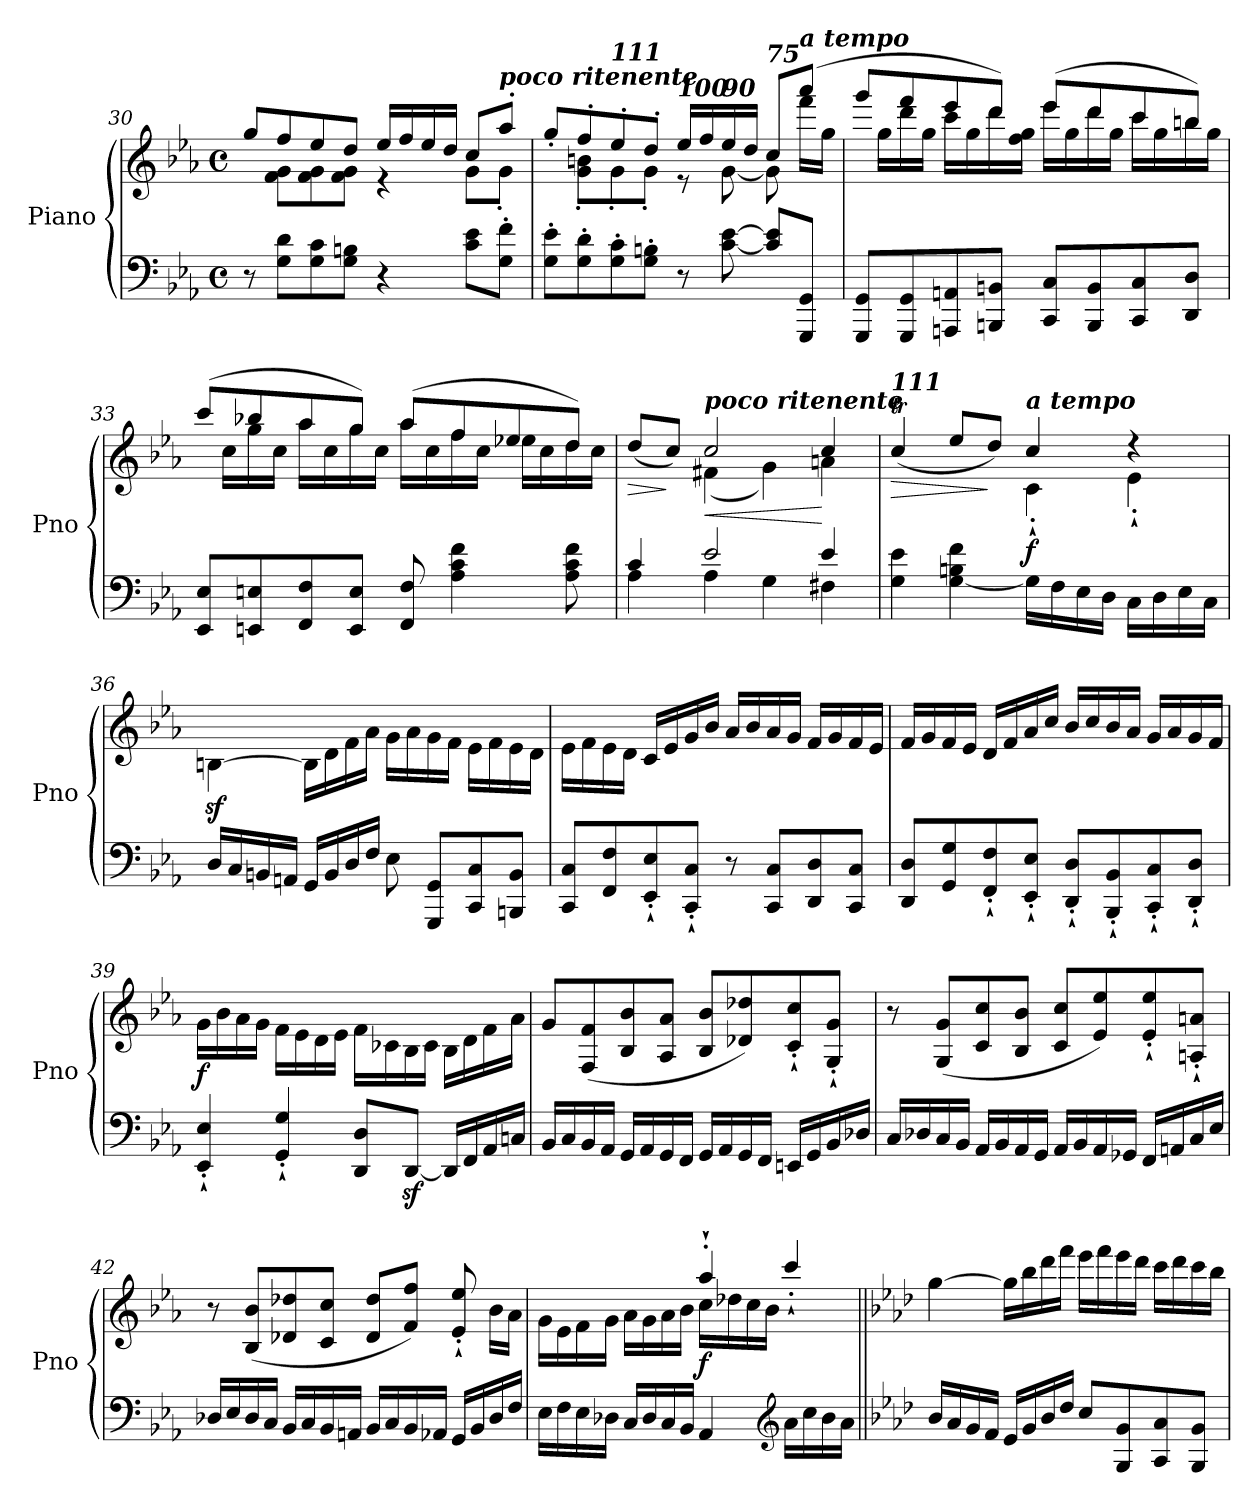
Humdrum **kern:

**kern	**kern	**dynam
*part1	*part1	*part1
*staff2	*staff1	*staff1/2
*I"Piano	*	*
*I'Pno	*	*
!!LO:LB:g=z
*clefF4	*clefG2	*
*k[b-e-a-]	*k[b-e-a-]	*
*M4/4	*M4/4	*
*met(c)	*met(c)	*
=30	=30	=30
*	*^	*
8r	8gg/L	8ryy	.
8G\ 8d\L	8ff/	8f\ 8g\L	.
8G\ 8c\	8ee-/	8f\ 8g\	.
8G\ 8Bn\J	8dd/J	8f\ 8g\J	.
4r	16ee-/LL	4r	.
.	16ff/	.	.
.	16ee-/	.	.
.	16dd/JJ	.	.
8c\ 8e-\L	8cc/L	8g\L	.
!	!LO:TX:a:Bi:t=poco ritenente	!	!
8G\' 8f\'J	8aa-'/J	8g'\J	.
=31	=31	=31	=31
8G\' 8e-\'L	8gg'/L	8ryy	.
8G\' 8d\'	8ff'/	8g\' 8bn\'L	.
!	!LO:TX:a:Bi:t=111	!	!
8G\' 8c\'	8ee-'/	8g'\	.
8G\' 8Bn\'J	8dd'/J	8g'\J	.
!	!LO:TX:a:Bi:t=100	!	!
8r	16ee-/LL	8r	.
.	16ff/	.	.
!	!LO:TX:a:Bi:t=90	!	!
[8c\ [8e-\	16ee-/	[8g\	.
.	16dd/JJ	.	.
!	!LO:TX:a:Bi:t=75	!	!
8c/] 8e-/]L	8cc/L	8g\]	.
!	!LO:TX:a:Bi:t=a tempo	!	!
!	!	!	!LO:DY:b
8GGG/ 8GG/J	(>8aaa-/J	16fff\LL	other-dynamics
.	.	16gg\JJ	.
!!LO:LB:g=z	!!
=32	=32	=32	=32
8GGG/ 8GG/L	8ggg/L	16ryy	.
.	.	16gg\LL	.
8GGG/ 8GG/	8fff/	16ddd\	.
.	.	16gg\JJ	.
8AAAn/ 8AAn/	8eee-/	16ccc\LL	.
.	.	16gg\	.
8BBBn/ 8BBn/J	8ddd/J)	16ddd\	.
.	.	16ff\ 16gg\JJ	.
8CC/ 8C/L	(>8eee-/L	16eee-\LL	.
.	.	16gg\	.
8BBB/ 8BB/	8ddd/	16ddd\	.
.	.	16gg\JJ	.
8CC/ 8C/	8ccc/	16ccc\LL	.
.	.	16gg\	.
8DD/ 8D/J	8bbn/J)	16bb\	.
.	.	16gg\JJ	.
=33	=33	=33	=33
8EE-/ 8E-/L	(>8ccc/L	16ryy	.
.	.	16cc\LL	.
8EEn/ 8En/	8bb-X/	16gg\	.
.	.	16cc\JJ	.
8FF/ 8F/	8aa-/	16aa-\LL	.
.	.	16cc\	.
8EE/ 8E/J	8gg/J)	16gg\	.
.	.	16cc\JJ	.
8FF/ 8F/	(>8aa-/L	16aa-\LL	.
.	.	16cc\	.
!	!	!	!LO:DY:b
4A-\ 4c\ 4f\	8ff/	16ff\	other-dynamics
.	.	16cc\JJ	.
.	8ee-X/	16ee-\LL	.
.	.	16cc\	.
8A-\ 8c\ 8f\	8dd/J)	16dd\	.
.	.	16cc\JJ	.
=34	=34	=34	=34
*^	*	*	*
!	!	!	!	!LO:HP:b
4c/	4A-\	(>8dd/L	4ryy	>
.	.	8cc/J)	.	]
!	!	!LO:TX:a:Bi:t=poco ritenente	!	!
!	!	!	!	!LO:HP:b
!	!	!	!	!LO:DY:n=1:b
!	!	!	!	!LO:DY:n=2:b
2e-/	4A-\	2cc/	(<4f#X\	< p other-dynamics
.	4G\	.	4g\)	.
4e-/	4F#X\	4cc/	4an\	[
!!LO:PB:g=z	!!
=35	=35	=35	=35	=35
!	!	!LO:TX:a:Bi:t=111	!	!
!	!	!	!	!LO:HP:b
*v	*v	*	*	*
4G\ 4e-\	(>4ccT/	2ryy	>
[4G\ 4Bn\ 4f\	8ee-/L	.	.
.	8dd/J)	.	]
!	!LO:TX:a:Bi:t=a tempo	!	!
!	!	!	!LO:DY:b
16G\LL]	4cc/	4c'`\	f
16F\	.	.	.
16E-\	.	.	.
16D\JJ	.	.	.
16C\LL	4r	4e-'`\	.
16D\	.	.	.
16E-\	.	.	.
16C\JJ	.	.	.
*	*v	*v	*
=36	=36	=36
16D/LL	[4Bnz<\	.
16C/	.	.
16BBn/	.	.
16AAn/JJ	.	.
16GG/LL	16B\LL]	.
16BB/	16d\	.
16D/	16f\	.
16F/JJ	16a-\JJ	.
8E-\	16g\LL	.
.	16a-\	.
8GGG/ 8GG/L	16g\	.
.	16f\JJ	.
8CC/ 8C/	16e-\LL	.
.	16f\	.
8BBBn/ 8BB/J	16e-\	.
.	16d\JJ	.
=37	=37	=37
8CC/ 8C/L	16e-\LL	.
.	16f\	.
8FF/ 8F/	16e-\	.
.	16d\JJ	.
8EE-/'` 8E-/'`	16c/LL	.
.	16e-/	.
8CC/'` 8C/'`J	16g/	.
.	16b-/JJ	.
8r	16a-/LL	.
.	16b-/	.
8CC/ 8C/L	16a-/	.
.	16g/JJ	.
8DD/ 8D/	16f/LL	.
.	16g/	.
8CC/ 8C/J	16f/	.
.	16e-/JJ	.
!!LO:LB:g=z
=38	=38	=38
8DD/ 8D/L	16f/LL	.
.	16g/	.
8GG/ 8G/	16f/	.
.	16e-/JJ	.
8FF/'` 8F/'`	16d/LL	.
.	16f/	.
8EE-/'` 8E-/'`J	16a-/	.
.	16cc/JJ	.
8DD/'` 8D/'`L	16b-/LL	.
.	16cc/	.
8BBB-/'` 8BB-/'`	16b-/	.
.	16a-/JJ	.
8CC/'` 8C/'`	16g/LL	.
.	16a-/	.
8DD/'` 8D/'`J	16g/	.
.	16f/JJ	.
=39	=39	=39
!	!	!LO:DY:b
4EE-/'` 4E-/'`	16g\LL	f
.	16b-\	.
.	16a-\	.
.	16g\JJ	.
4GG/'` 4G/'`	16f\LL	.
.	16e-\	.
.	16d\	.
.	16e-\JJ	.
8DD/ 8D/L	16f\LL	.
.	16c-X\	.
[8DDz</J	16B-\	.
.	16c-\JJ	.
16DD/LL]	16B-\LL	.
16FF/	16d\	.
16AA-/	16f\	.
16Cn/JJ	16a-\JJ	.
!!LO:LB:g=z
=40	=40	=40
16BB-/LL	8g/L	.
16C/	.	.
16BB-/	(<8F/ 8f/	.
16AA-/JJ	.	.
16GG/LL	8B-/ 8b-/	.
16AA-/	.	.
16GG/	8A-/ 8a-/J	.
16FF/JJ	.	.
16GG/LL	8B-/ 8b-/L	.
16AA-/	.	.
16GG/	8d-X/ 8dd-X/)	.
16FF/JJ	.	.
16EEn/LL	8c/'` 8cc/'`	.
16GG/	.	.
16BB-/	8G/'` 8g/'`J	.
16D-X/JJ	.	.
=41	=41	=41
16C/LL	8r	.
16D-X/	.	.
16C/	(<8G/ 8g/L	.
16BB-/JJ	.	.
16AA-/LL	8c/ 8cc/	.
16BB-/	.	.
16AA-/	8B-/ 8b-/J	.
16GG/JJ	.	.
16AA-/LL	8c/ 8cc/L	.
16BB-/	.	.
16AA-/	8e-/ 8ee-/)	.
16GG-X/JJ	.	.
16FF/LL	8e-/'` 8ee-/'`	.
16AAn/	.	.
16C/	8An/'` 8an/'`J	.
16E-/JJ	.	.
!!LO:LB:g=z
=42	=42	=42
16D-X/LL	8r	.
16E-/	.	.
16D-/	(<8B-/ 8b-/L	.
16C/JJ	.	.
16BB-/LL	8d-X/ 8dd-X/	.
16C/	.	.
16BB-/	8c/ 8cc/J	.
16AAn/JJ	.	.
16BB-/LL	8d-/ 8dd-/L	.
16C/	.	.
16BB-/	8f/ 8ff/J)	.
16AA-X/JJ	.	.
16GG/LL	8e-/'` 8ee-/'`	.
16BB-/	.	.
16D-/	16b-\LL	.
16F/JJ	16a-\JJ	.
=43	=43	=43
*	*^	*
16E-\LL	16g\LL	2ryy	.
16F\	16e-\	.	.
16E-\	16f\	.	.
16D-X\JJ	16g\JJ	.	.
16C/LL	16a-\LL	.	.
16D-/	16g\	.	.
16C/	16a-\	.	.
16BB-/JJ	16b-\JJ	.	.
!	!	!	!LO:DY:b
4AA-/	4aa-'`/	16cc\LL	f
.	.	16dd-X\	.
.	.	16cc\	.
.	.	16b-\JJ	.
*clefG2	*	*	*
16a-\LL	4ccc'`/	4ryy	.
16cc\	.	.	.
16b-\	.	.	.
16a-\JJ	.	.	.
*	*v	*v	*
!!LO:LB:g=z
=44||	=44||	=44||
*k[b-e-a-d-]	*k[b-e-a-d-]	*
16b-/LL	[4gg\	.
16a-/	.	.
16g/	.	.
16f/JJ	.	.
16e-/LL	16gg\LL]	.
16g/	16bb-\	.
16b-/	16ddd-\	.
16dd-/JJ	16fff\JJ	.
8cc/L	16eee-\LL	.
.	16fff\	.
8G/ 8g/	16eee-\	.
.	16ddd-\JJ	.
8A-/ 8a-/	16ccc\LL	.
.	16ddd-\	.
8G/ 8g/J	16ccc\	.
.	16bb-\JJ	.
=	=	=
*-	*-	*-
